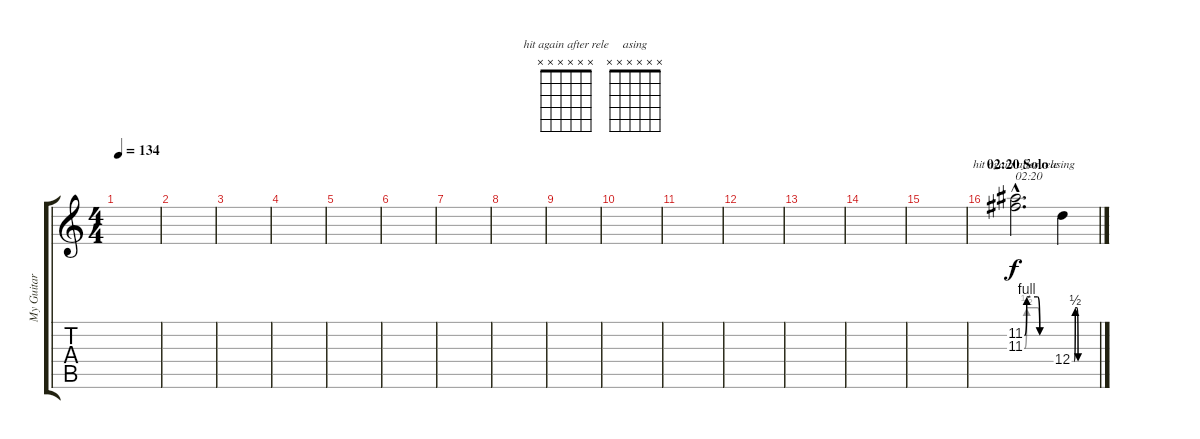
\track ("My Guitar tuned to EADGBE" "My Guitar ") {instrument distortionguitar}
\staff {score tabs}
\tuning (E4 B3 G3 D3 A2 E2) {hide}
\chord ("hit again after rele" x x x x x x)
\chord ("asing" x x x x x x)
\ts (4 4)
\tempo 134
\clef g2
\ks c
|
|
|
|
|
|
|
|
|
|
|
|
|
|
|
\section ("" "02:20 Solo")
(11.2{be (custom 0 0 5 4 30 4 35 0 60 0) hac} 11.3{be (custom 0 0 5 2 15 2 30 2 35 0 45 0 60 0) hac}).2{d ch "hit again after rele" txt "02:20"} 12.4{be (custom 0 0 5 0 8 2 12 2 15 0 25 0 60 0)}.4{ch "asing"}
